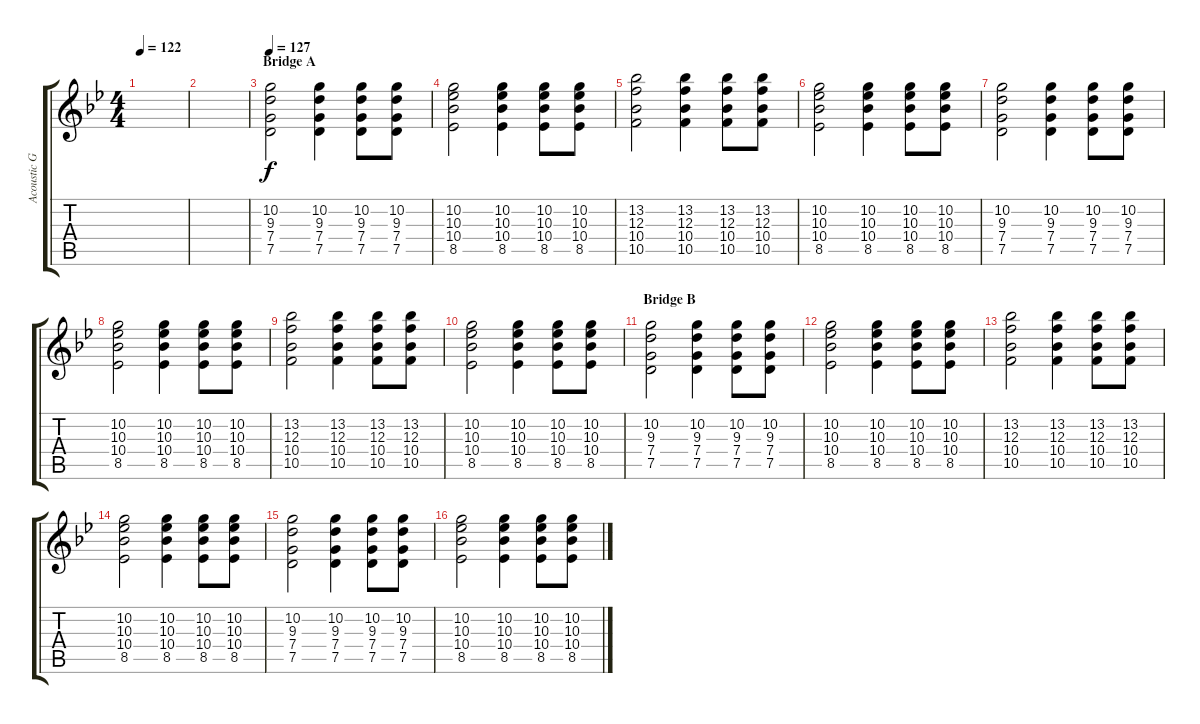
\track ("Acoustic Guitar" "Acoustic G") {instrument acousticguitarsteel}
\staff {score tabs}
\tuning (D4 A3 F3 C3 G2 C2) {hide}
\ts (4 4)
\tempo 122
\clef g2
\ks gminor
|
|
\section ("" "Bridge A")
\tempo 127
(10.2 9.3 7.4 7.5).2{dy f} (10.2 9.3 7.4 7.5).4 (10.2 9.3 7.4 7.5).8 (10.2 9.3 7.4 7.5).8 |
(10.2 10.3 10.4 8.5).2 (10.2 10.3 10.4 8.5).4 (10.2 10.3 10.4 8.5).8 (10.2 10.3 10.4 8.5).8 |
(13.2 12.3 10.4 10.5).2 (13.2 12.3 10.4 10.5).4 (13.2 12.3 10.4 10.5).8 (13.2 12.3 10.4 10.5).8 |
(10.2 10.3 10.4 8.5).2 (10.2 10.3 10.4 8.5).4 (10.2 10.3 10.4 8.5).8 (10.2 10.3 10.4 8.5).8 |
(10.2 9.3 7.4 7.5).2 (10.2 9.3 7.4 7.5).4 (10.2 9.3 7.4 7.5).8 (10.2 9.3 7.4 7.5).8 |
(10.2 10.3 10.4 8.5).2 (10.2 10.3 10.4 8.5).4 (10.2 10.3 10.4 8.5).8 (10.2 10.3 10.4 8.5).8 |
(13.2 12.3 10.4 10.5).2 (13.2 12.3 10.4 10.5).4 (13.2 12.3 10.4 10.5).8 (13.2 12.3 10.4 10.5).8 |
(10.2 10.3 10.4 8.5).2 (10.2 10.3 10.4 8.5).4 (10.2 10.3 10.4 8.5).8 (10.2 10.3 10.4 8.5).8 |
\section ("" "Bridge B")
(10.2 9.3 7.4 7.5).2 (10.2 9.3 7.4 7.5).4 (10.2 9.3 7.4 7.5).8 (10.2 9.3 7.4 7.5).8 |
(10.2 10.3 10.4 8.5).2 (10.2 10.3 10.4 8.5).4 (10.2 10.3 10.4 8.5).8 (10.2 10.3 10.4 8.5).8 |
(13.2 12.3 10.4 10.5).2 (13.2 12.3 10.4 10.5).4 (13.2 12.3 10.4 10.5).8 (13.2 12.3 10.4 10.5).8 |
(10.2 10.3 10.4 8.5).2 (10.2 10.3 10.4 8.5).4 (10.2 10.3 10.4 8.5).8 (10.2 10.3 10.4 8.5).8 |
(10.2 9.3 7.4 7.5).2 (10.2 9.3 7.4 7.5).4 (10.2 9.3 7.4 7.5).8 (10.2 9.3 7.4 7.5).8 |
(10.2 10.3 10.4 8.5).2 (10.2 10.3 10.4 8.5).4 (10.2 10.3 10.4 8.5).8 (10.2 10.3 10.4 8.5).8
